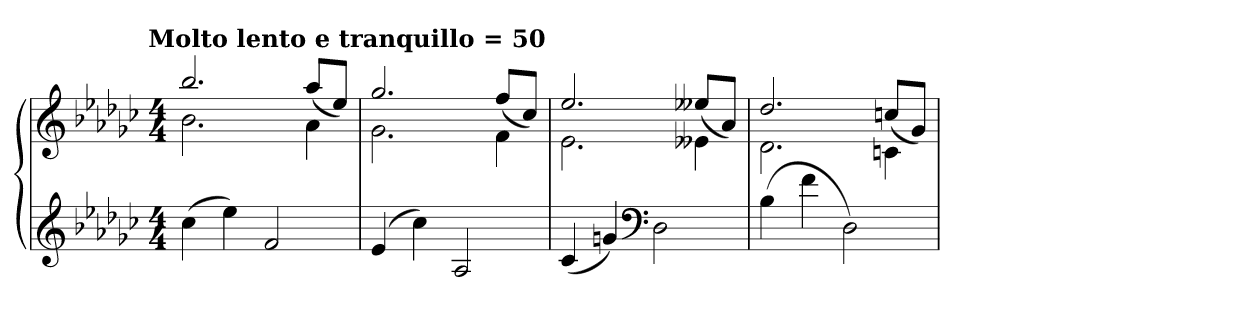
**kern	**kern
*part1	*part1
*staff2	*staff1
*clefG2	*clefG2
*k[b-e-a-d-g-c-]	*k[b-e-a-d-g-c-]
!!LO:TX:omd:t=Molto lento e tranquillo   = 50
*M4/4	*M4/4
*MM50	*MM50
=1	=1
*	*^
(>4cc-\	2.b-\	2.bb-/
4ee-\)	.	.
2f/	.	.
.	4a-\	(>8aa-/L
.	.	8ee-/J)
=2	=2	=2
(>4e-/	2.g-\	2.gg-/
4cc-\)	.	.
2A-/	.	.
.	4f\	(>8ff/L
.	.	8cc-/J)
=3	=3	=3
(<4c-/	2.e-\	2.ee-/
4gn/)	.	.
*clefF4	*	*
2D-\	.	.
.	4e--X\	(>8ee--X/L
.	.	8a-/J)
=4	=4	=4
(>4B-\	2.d-\	2.dd-/
4f\	.	.
2D-\)	.	.
.	4cn\	(>8ccn/L
.	.	8g-/J)
*	*v	*v
=	=
*-	*-
